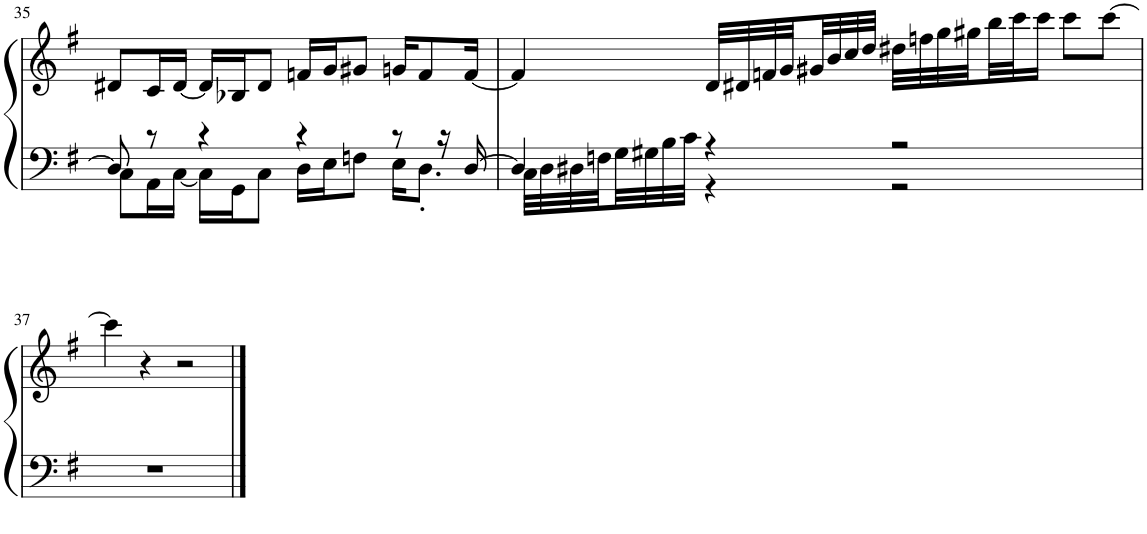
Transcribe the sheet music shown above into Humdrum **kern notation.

**kern	**kern
*part1	*part1
*staff2	*staff1
*I"Piano	*
*I'Pno.	*
!!LO:PB:g=z
*clefF4	*clefG2
*k[f#]	*k[f#]
*M4/4	*M4/4
=35	=35
*^	*
8D/]	8C\L	8d#X/L
8r	16AA\L	16c/L
.	[16C\JJ	[16d#/JJ
4r	16C\LL]	16d#/LL]
.	16GG\J	16B-X/J
.	8C\J	8d#/J
4r	16D\LL	16fn/LL
.	16E\J	16g/J
.	8Fn\J	8g#X/J
8r	16E\KL	16gn/KL
.	8.D'\J	8f/
16r	.	.
[16D/	.	[16f/Jk
=36	=36	=36
4D/]	32C\LLL	4f/]
.	32D\	.
.	32D#X\	.
.	32Fn\	.
.	32G\	.
.	32G#X\	.
.	32B\	.
.	32c\JJJ	.
4r	4r	32d/LLL
.	.	32d#X/
.	.	32fn/
.	.	32g/
.	.	32g#X/
.	.	32b/
.	.	32cc/
.	.	32dd/JJJ
2r	2r	32dd#X\LLL
.	.	32ffn\
.	.	32gg\
.	.	32gg#X\
.	.	32bb\
.	.	32ccc\J
.	.	16ccc\JJ
.	.	8ccc\L
.	.	[8ccc\J
*v	*v	*
!!LO:LB:g=z
=37	=37
1r	4ccc\]
.	4r
.	2r
==	==
*-	*-
